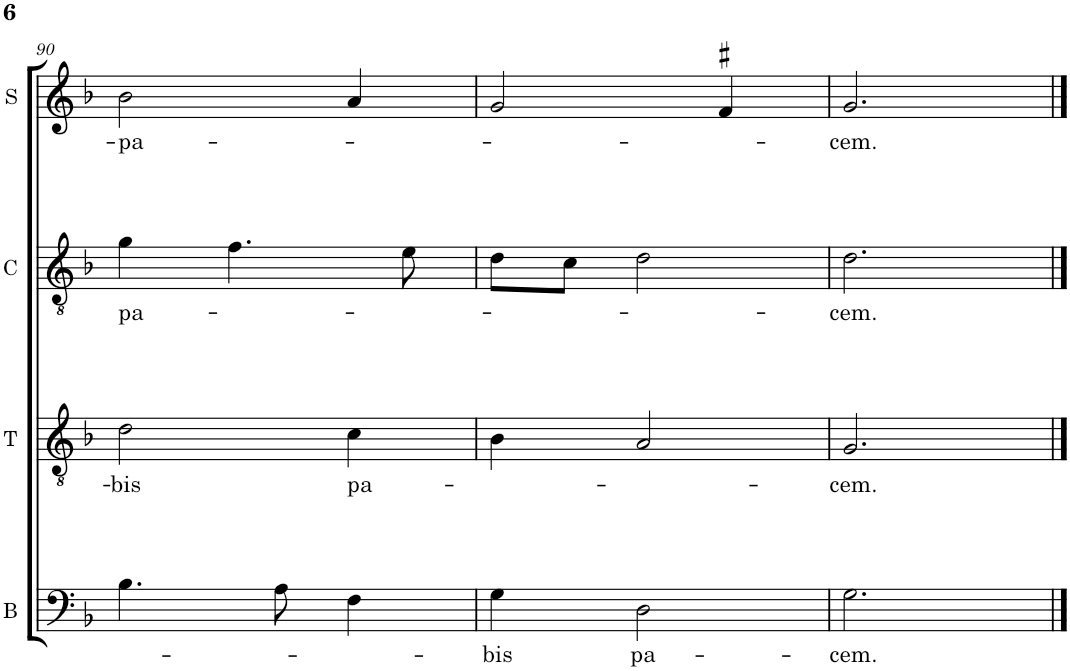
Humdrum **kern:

**kern	**text	**kern	**text	**kern	**text	**kern	**text
*part4	*part4	*part3	*part3	*part2	*part2	*part1	*part1
*staff4	*staff4	*staff3	*staff3	*staff2	*staff2	*staff1	*staff1
*I"B	*	*I"T	*	*I"C	*	*I"S	*
*I'B	*	*I'T	*	*I'C	*	*I'S	*
!!LO:PB:g=z
*clefF4	*	*clefGv2	*	*clefGv2	*	*clefG2	*
*	*	*	*	*Trd4c7	*	*	*
*k[b-]	*	*k[b-]	*	*k[b-]	*	*k[b-]	*
*M3/4	*	*M3/4	*	*M3/4	*	*M3/4	*
=90	=90	=90	=90	=90	=90	=90	=90
!	!	!	!LO:LY:b	!	!LO:LY:b	!	!LO:LY:b
4.B-\	.	2d\	-bis	4g\	pa-	2b-\	-pa-
.	.	.	.	4.f\	.	.	.
8A\	.	.	.	.	.	.	.
!	!	!	!LO:LY:b	!	!	!	!
4F\	.	4c\	pa-	.	.	4a/	.
.	.	.	.	8e\	.	.	.
=91	=91	=91	=91	=91	=91	=91	=91
!	!LO:LY:b	!	!	!	!	!	!
4G\	-bis	4B-\	.	8d\L	.	2g/	.
.	.	.	.	8c\J	.	.	.
!	!LO:LY:b	!	!	!	!	!	!
2D\	pa-	2A/	.	2d\	.	.	.
.	.	.	.	.	.	4f#X/	.
=92	=92	=92	=92	=92	=92	=92	=92
!	!LO:LY:b	!	!LO:LY:b	!	!LO:LY:b	!	!LO:LY:b
2.G\	-cem.	2.G/	-cem.	2.d\	-cem.	2.g/	-cem.
==	==	==	==	==	==	==	==
*-	*-	*-	*-	*-	*-	*-	*-
